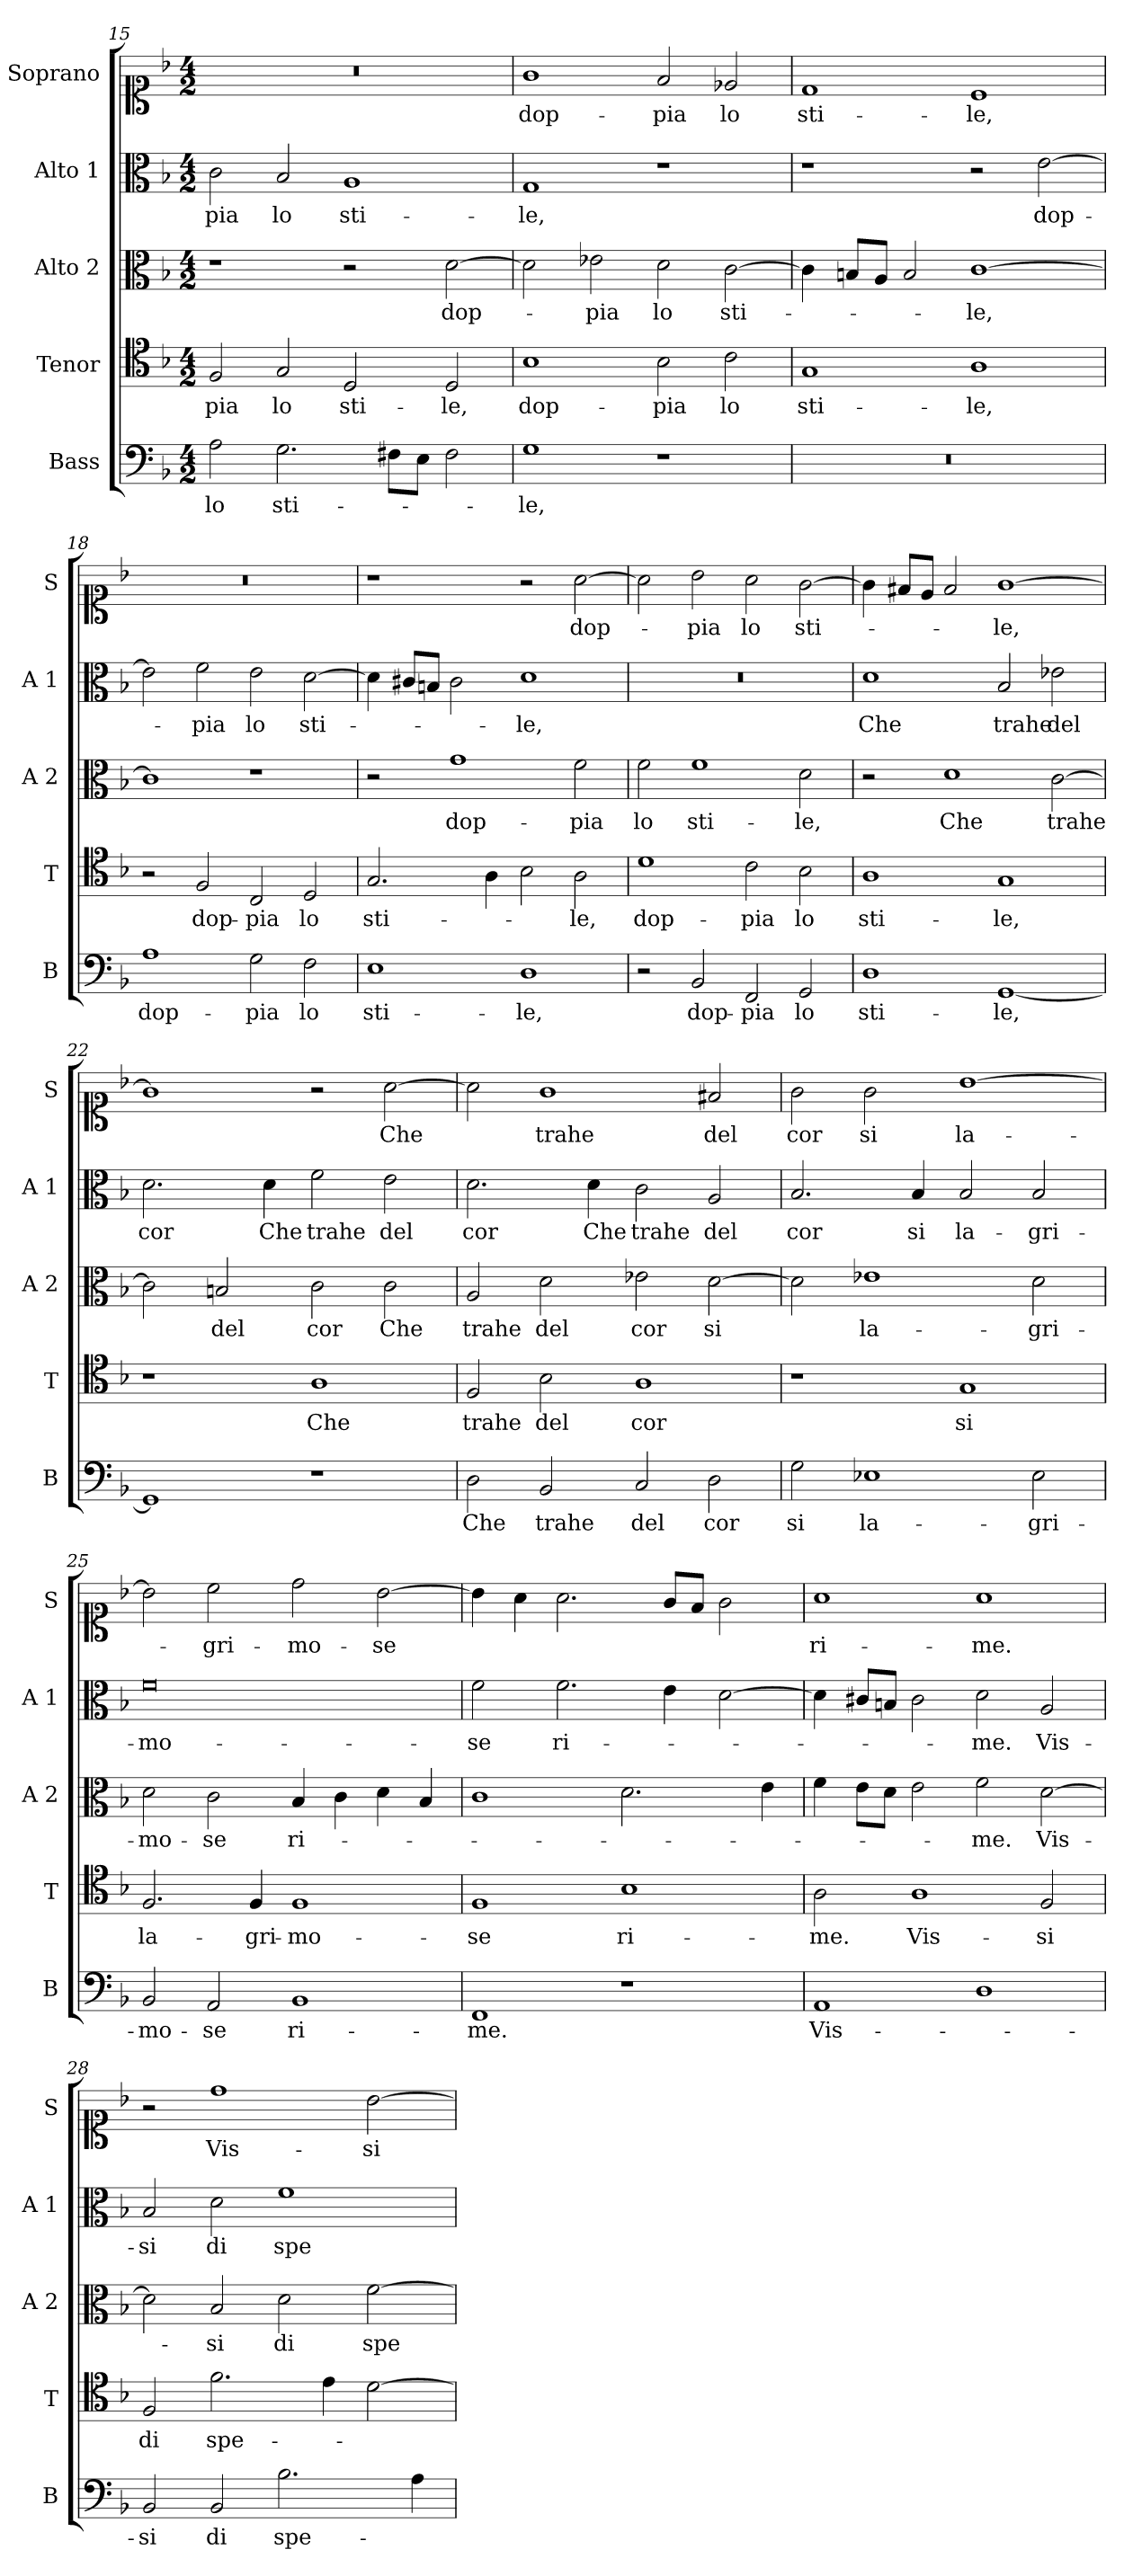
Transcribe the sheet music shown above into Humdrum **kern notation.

**kern	**text	**kern	**text	**kern	**text	**kern	**text	**kern	**text
*part5	*part5	*part4	*part4	*part3	*part3	*part2	*part2	*part1	*part1
*staff5	*staff5	*staff4	*staff4	*staff3	*staff3	*staff2	*staff2	*staff1	*staff1
*I"Bass	*	*I"Tenor	*	*I"Alto 2	*	*I"Alto 1	*	*I"Soprano	*
*I'B	*	*I'T	*	*I'A 2	*	*I'A 1	*	*I'S	*
!!LO:LB:g=z
*clefF4	*	*clefC4	*	*clefC3	*	*clefC3	*	*clefC1	*
*k[b-]	*	*k[b-]	*	*k[b-]	*	*k[b-]	*	*k[b-]	*
*F:	*	*F:	*	*F:	*	*F:	*	*F:	*
*M4/2	*	*M4/2	*	*M4/2	*	*M4/2	*	*M4/2	*
=15	=15	=15	=15	=15	=15	=15	=15	=15	=15
!	!LO:LY:b	!	!LO:LY:b	!	!	!	!LO:LY:b	!	!
2A\	lo	2F/	-pia	1r	.	2c\	-pia	0r	.
!	!LO:LY:b	!	!LO:LY:b	!	!	!	!LO:LY:b	!	!
2.G\	sti-	2G/	lo	.	.	2B-/	lo	.	.
!	!	!	!LO:LY:b	!	!	!	!LO:LY:b	!	!
.	.	2D/	sti-	2r	.	1A	sti-	.	.
8F#X\L	.	.	.	.	.	.	.	.	.
8E\J	.	.	.	.	.	.	.	.	.
!	!	!	!LO:LY:b	!	!LO:LY:b	!	!	!	!
2F#\	.	2D/	-le,	[2d\	dop-	.	.	.	.
=16	=16	=16	=16	=16	=16	=16	=16	=16	=16
!	!LO:LY:b	!	!LO:LY:b	!	!	!	!LO:LY:b	!	!LO:LY:b
1G	-le,	1B-	dop-	2d\]	.	1G	-le,	1g	dop-
!	!	!	!	!	!LO:LY:b	!	!	!	!
.	.	.	.	2e-X\	-pia	.	.	.	.
!	!	!	!LO:LY:b	!	!LO:LY:b	!	!	!	!LO:LY:b
1r	.	2B-\	-pia	2d\	lo	1r	.	2f/	-pia
!	!	!	!LO:LY:b	!	!LO:LY:b	!	!	!	!LO:LY:b
.	.	2c\	lo	[2c\	sti-	.	.	2e-X/	lo
=17	=17	=17	=17	=17	=17	=17	=17	=17	=17
!	!	!	!LO:LY:b	!	!	!	!	!	!LO:LY:b
0r	.	1G	sti-	4c\]	.	1r	.	1d	sti-
.	.	.	.	8Bn/L	.	.	.	.	.
.	.	.	.	8A/J	.	.	.	.	.
.	.	.	.	2B/	.	.	.	.	.
!	!	!	!LO:LY:b	!	!LO:LY:b	!	!	!	!LO:LY:b
.	.	1A	-le,	[1c	-le,	2r	.	1c	-le,
!	!	!	!	!	!	!	!LO:LY:b	!	!
.	.	.	.	.	.	[2e\	dop-	.	.
!!LO:PB:g=z
=18	=18	=18	=18	=18	=18	=18	=18	=18	=18
!	!LO:LY:b	!	!	!	!	!	!	!	!
1A	dop-	2r	.	1c]	.	2e\]	.	0r	.
!	!	!	!LO:LY:b	!	!	!	!LO:LY:b	!	!
.	.	2F/	dop-	.	.	2f\	-pia	.	.
!	!LO:LY:b	!	!LO:LY:b	!	!	!	!LO:LY:b	!	!
2G\	-pia	2C/	-pia	1r	.	2e\	lo	.	.
!	!LO:LY:b	!	!LO:LY:b	!	!	!	!LO:LY:b	!	!
2F\	lo	2D/	lo	.	.	[2d\	sti-	.	.
=19	=19	=19	=19	=19	=19	=19	=19	=19	=19
!	!LO:LY:b	!	!LO:LY:b	!	!	!	!	!	!
1E	sti-	2.G/	sti-	2r	.	4d\]	.	1r	.
.	.	.	.	.	.	8c#X/L	.	.	.
.	.	.	.	.	.	8Bn/J	.	.	.
!	!	!	!	!	!LO:LY:b	!	!	!	!
.	.	.	.	1g	dop-	2c#\	.	.	.
.	.	4A\	.	.	.	.	.	.	.
!	!LO:LY:b	!	!	!	!	!	!LO:LY:b	!	!
1D	-le,	2B-\	.	.	.	1d	-le,	2r	.
!	!	!	!LO:LY:b	!	!LO:LY:b	!	!	!	!LO:LY:b
.	.	2A\	-le,	2f\	-pia	.	.	[2a\	dop-
=20	=20	=20	=20	=20	=20	=20	=20	=20	=20
!	!	!	!LO:LY:b	!	!LO:LY:b	!	!	!	!
2r	.	1d	dop-	2f\	lo	0r	.	2a\]	.
!	!LO:LY:b	!	!	!	!LO:LY:b	!	!	!	!LO:LY:b
2BB-/	dop-	.	.	1f	sti-	.	.	2b-\	-pia
!	!LO:LY:b	!	!LO:LY:b	!	!	!	!	!	!LO:LY:b
2FF/	-pia	2c\	-pia	.	.	.	.	2a\	lo
!	!LO:LY:b	!	!LO:LY:b	!	!LO:LY:b	!	!	!	!LO:LY:b
2GG/	lo	2B-\	lo	2d\	-le,	.	.	[2g\	sti-
!!LO:LB:g=z
=21	=21	=21	=21	=21	=21	=21	=21	=21	=21
!	!LO:LY:b	!	!LO:LY:b	!	!	!	!LO:LY:b	!	!
1D	sti-	1A	sti-	2r	.	1d	Che	4g\]	.
.	.	.	.	.	.	.	.	8f#X/L	.
.	.	.	.	.	.	.	.	8e/J	.
!	!	!	!	!	!LO:LY:b	!	!	!	!
.	.	.	.	1d	Che	.	.	2f#/	.
!	!LO:LY:b	!	!LO:LY:b	!	!	!	!LO:LY:b	!	!LO:LY:b
[1GG	-le,	1G	-le,	.	.	2B-/	trahe	[1g	-le,
!	!	!	!	!	!LO:LY:b	!	!LO:LY:b	!	!
.	.	.	.	[2c\	trahe	2e-X\	del	.	.
=22	=22	=22	=22	=22	=22	=22	=22	=22	=22
!	!	!	!	!	!	!	!LO:LY:b	!	!
1GG]	.	1r	.	2c\]	.	2.d\	cor	1g]	.
!	!	!	!	!	!LO:LY:b	!	!	!	!
.	.	.	.	2Bn/	del	.	.	.	.
!	!	!	!	!	!	!	!LO:LY:b	!	!
.	.	.	.	.	.	4d\	Che	.	.
!	!	!	!LO:LY:b	!	!LO:LY:b	!	!LO:LY:b	!	!
1r	.	1A	Che	2c\	cor	2f\	trahe	2r	.
!	!	!	!	!	!LO:LY:b	!	!LO:LY:b	!	!LO:LY:b
.	.	.	.	2c\	Che	2e\	del	[2a\	Che
=23	=23	=23	=23	=23	=23	=23	=23	=23	=23
!	!LO:LY:b	!	!LO:LY:b	!	!LO:LY:b	!	!LO:LY:b	!	!
2D\	Che	2F/	trahe	2A/	trahe	2.d\	cor	2a\]	.
!	!LO:LY:b	!	!LO:LY:b	!	!LO:LY:b	!	!	!	!LO:LY:b
2BB-/	trahe	2B-\	del	2d\	del	.	.	1g	trahe
!	!	!	!	!	!	!	!LO:LY:b	!	!
.	.	.	.	.	.	4d\	Che	.	.
!	!LO:LY:b	!	!LO:LY:b	!	!LO:LY:b	!	!LO:LY:b	!	!
2C/	del	1A	cor	2e-X\	cor	2c\	trahe	.	.
!	!LO:LY:b	!	!	!	!LO:LY:b	!	!LO:LY:b	!	!LO:LY:b
2D\	cor	.	.	[2d\	si	2A/	del	2f#X/	del
!!LO:PB:g=z
=24	=24	=24	=24	=24	=24	=24	=24	=24	=24
!	!LO:LY:b	!	!	!	!	!	!LO:LY:b	!	!LO:LY:b
2G\	si	1r	.	2d\]	.	2.B-/	cor	2g\	cor
!	!LO:LY:b	!	!	!	!LO:LY:b	!	!	!	!LO:LY:b
1E-X	la-	.	.	1e-X	la-	.	.	2g\	si
!	!	!	!	!	!	!	!LO:LY:b	!	!
.	.	.	.	.	.	4B-/	si	.	.
!	!	!	!LO:LY:b	!	!	!	!LO:LY:b	!	!LO:LY:b
.	.	1G	si	.	.	2B-/	la-	[1b-	la-
!	!LO:LY:b	!	!	!	!LO:LY:b	!	!LO:LY:b	!	!
2E-\	-gri-	.	.	2d\	-gri-	2B-/	-gri-	.	.
=25	=25	=25	=25	=25	=25	=25	=25	=25	=25
!	!LO:LY:b	!	!LO:LY:b	!	!LO:LY:b	!	!LO:LY:b	!	!
2BB-/	-mo-	2.F/	la-	2d\	-mo-	0f	-mo-	2b-\]	.
!	!LO:LY:b	!	!	!	!LO:LY:b	!	!	!	!LO:LY:b
2AA/	-se	.	.	2c\	-se	.	.	2cc\	-gri-
!	!	!	!LO:LY:b	!	!	!	!	!	!
.	.	4F/	-gri-	.	.	.	.	.	.
!	!LO:LY:b	!	!LO:LY:b	!	!LO:LY:b	!	!	!	!LO:LY:b
1BB-	ri-	1F	-mo-	4B-/	ri-	.	.	2dd\	-mo-
.	.	.	.	4c\	.	.	.	.	.
!	!	!	!	!	!	!	!	!	!LO:LY:b
.	.	.	.	4d\	.	.	.	[2b-\	-se
.	.	.	.	4B-/	.	.	.	.	.
=26	=26	=26	=26	=26	=26	=26	=26	=26	=26
!	!LO:LY:b	!	!LO:LY:b	!	!	!	!LO:LY:b	!	!
1FF	-me.	1F	-se	1c	.	2f\	-se	4b-\]	.
.	.	.	.	.	.	.	.	4a\	.
!	!	!	!	!	!	!	!LO:LY:b	!	!
.	.	.	.	.	.	2.f\	ri-	2.a\	.
!	!	!	!LO:LY:b	!	!	!	!	!	!
1r	.	1B-	ri-	2.d\	.	.	.	.	.
.	.	.	.	.	.	4e\	.	8g/L	.
.	.	.	.	.	.	.	.	8f/J	.
.	.	.	.	.	.	[2d\	.	2g\	.
.	.	.	.	4e\	.	.	.	.	.
!!LO:LB:g=z
=27	=27	=27	=27	=27	=27	=27	=27	=27	=27
!	!LO:LY:b	!	!LO:LY:b	!	!	!	!	!	!LO:LY:b
1AA	Vis-	2A\	-me.	4f\	.	4d\]	.	1a	ri-
.	.	.	.	8e\L	.	8c#X/L	.	.	.
.	.	.	.	8d\J	.	8Bn/J	.	.	.
!	!	!	!LO:LY:b	!	!	!	!	!	!
.	.	1A	Vis-	2e\	.	2c#\	.	.	.
!	!	!	!	!	!LO:LY:b	!	!LO:LY:b	!	!LO:LY:b
1D	.	.	.	2f\	-me.	2d\	-me.	1a	-me.
!	!	!	!LO:LY:b	!	!LO:LY:b	!	!LO:LY:b	!	!
.	.	2F/	-si	[2d\	Vis-	2A/	Vis-	.	.
=28	=28	=28	=28	=28	=28	=28	=28	=28	=28
!	!LO:LY:b	!	!LO:LY:b	!	!	!	!LO:LY:b	!	!
2BB-/	-si	2F/	di	2d\]	.	2B-/	-si	2r	.
!	!LO:LY:b	!	!LO:LY:b	!	!LO:LY:b	!	!LO:LY:b	!	!LO:LY:b
2BB-/	di	2.f\	spe-	2B-/	-si	2d\	di	1dd	Vis-
!	!LO:LY:b	!	!	!	!LO:LY:b	!	!LO:LY:b	!	!
2.B-\	spe-	.	.	2d\	di	1f	spe-	.	.
.	.	4e\	.	.	.	.	.	.	.
!	!	!	!	!	!LO:LY:b	!	!	!	!LO:LY:b
.	.	[2d\	.	[2f\	spe-	.	.	[2b-\	-si
4A\	.	.	.	.	.	.	.	.	.
=	=	=	=	=	=	=	=	=	=
*-	*-	*-	*-	*-	*-	*-	*-	*-	*-
